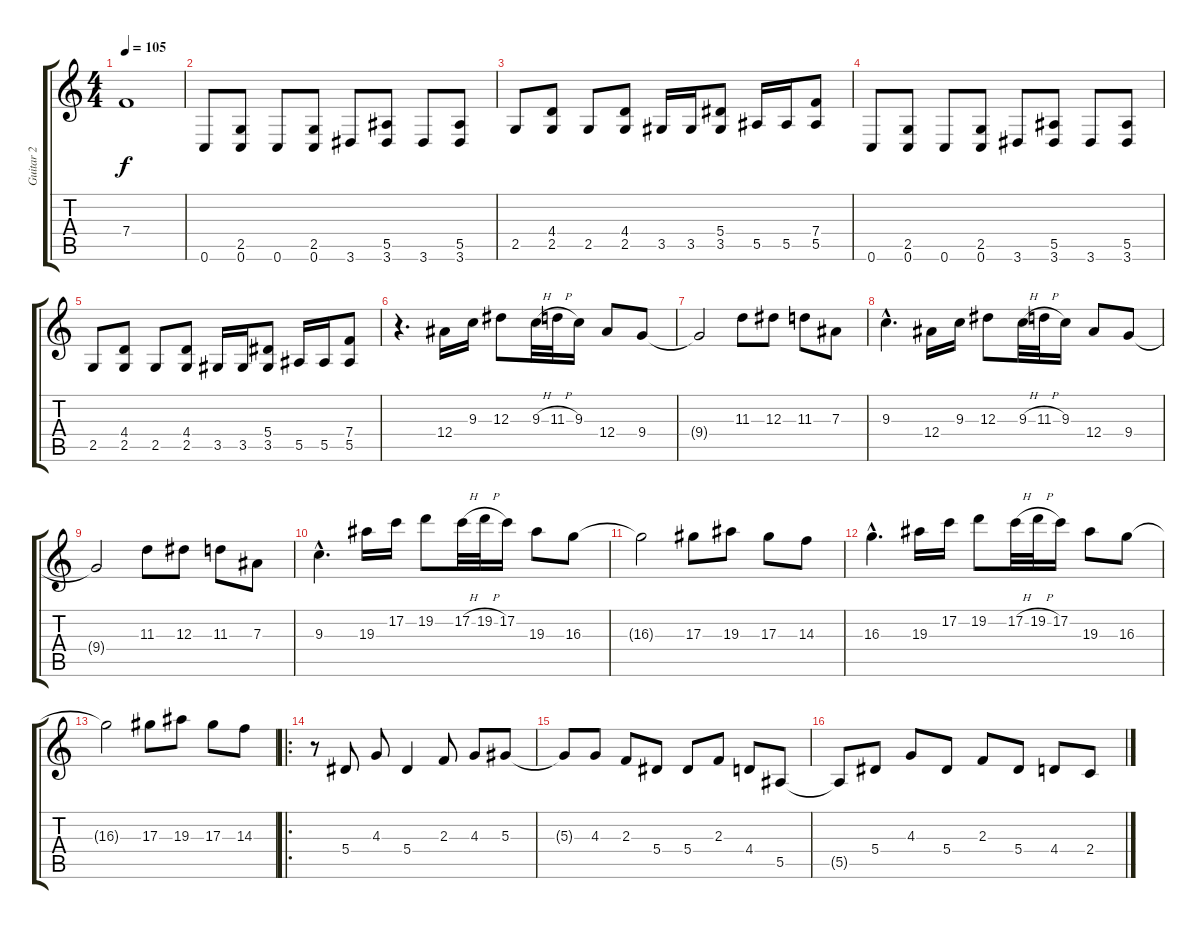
\track ("Guitar 2" "Guitar 2") {instrument distortionguitar}
\staff {score tabs}
\tuning (C4 G3 Eb3 Bb2 F2 C2) {hide}
\ts (4 4)
\tempo 105
\clef g2
\ks c
7.4{t}.1{dy f} |
0.6.8 (2.5 0.6).8 0.6.8 (2.5 0.6).8 3.6.8 (5.5 3.6).8 3.6.8 (5.5 3.6).8 |
2.5.8 (4.4 2.5).8 2.5.8 (4.4 2.5).8 3.5.16 3.5.16 (5.4 3.5).8 5.5.16 5.5.16 (7.4 5.5).8 |
0.6.8 (2.5 0.6).8 0.6.8 (2.5 0.6).8 3.6.8 (5.5 3.6).8 3.6.8 (5.5 3.6).8 |
2.5.8 (4.4 2.5).8 2.5.8 (4.4 2.5).8 3.5.16 3.5.16 (5.4 3.5).8 5.5.16 5.5.16 (7.4 5.5).8 |
r.4{d} 12.4.16 9.3.16 12.3.8 9.3{h}.32 11.3{h}.32 9.3.16 12.4.8 9.4.8 |
9.4{t}.2 11.3.8 12.3.8 11.3.8 7.3.8 |
9.3{hac}.4{d} 12.4.16 9.3.16 12.3.8 9.3{h}.32 11.3{h}.32 9.3.16 12.4.8 9.4.8 |
9.4{t}.2 11.3.8 12.3.8 11.3.8 7.3.8 |
9.3{hac}.4{d} 19.3.16 17.2.16 19.2.8 17.2{h}.32 19.2{h}.32 17.2.16 19.3.8 16.3.8 |
16.3{t}.2 17.3.8 19.3.8 17.3.8 14.3.8 |
16.3{hac}.4{d} 19.3.16 17.2.16 19.2.8 17.2{h}.32 19.2{h}.32 17.2.16 19.3.8 16.3.8 |
16.3{t}.2 17.3.8 19.3.8 17.3.8 14.3.8 |
\ro
r.8 5.4.8 4.3.8 5.4.4 2.3.8 4.3.8 5.3.8 |
5.3{t}.8 4.3.8 2.3.8 5.4.8 5.4.8 2.3.8 4.4.8 5.5.8 |
5.5{t}.8 5.4.8 4.3.8 5.4.8 2.3.8 5.4.8 4.4.8 2.4.8
